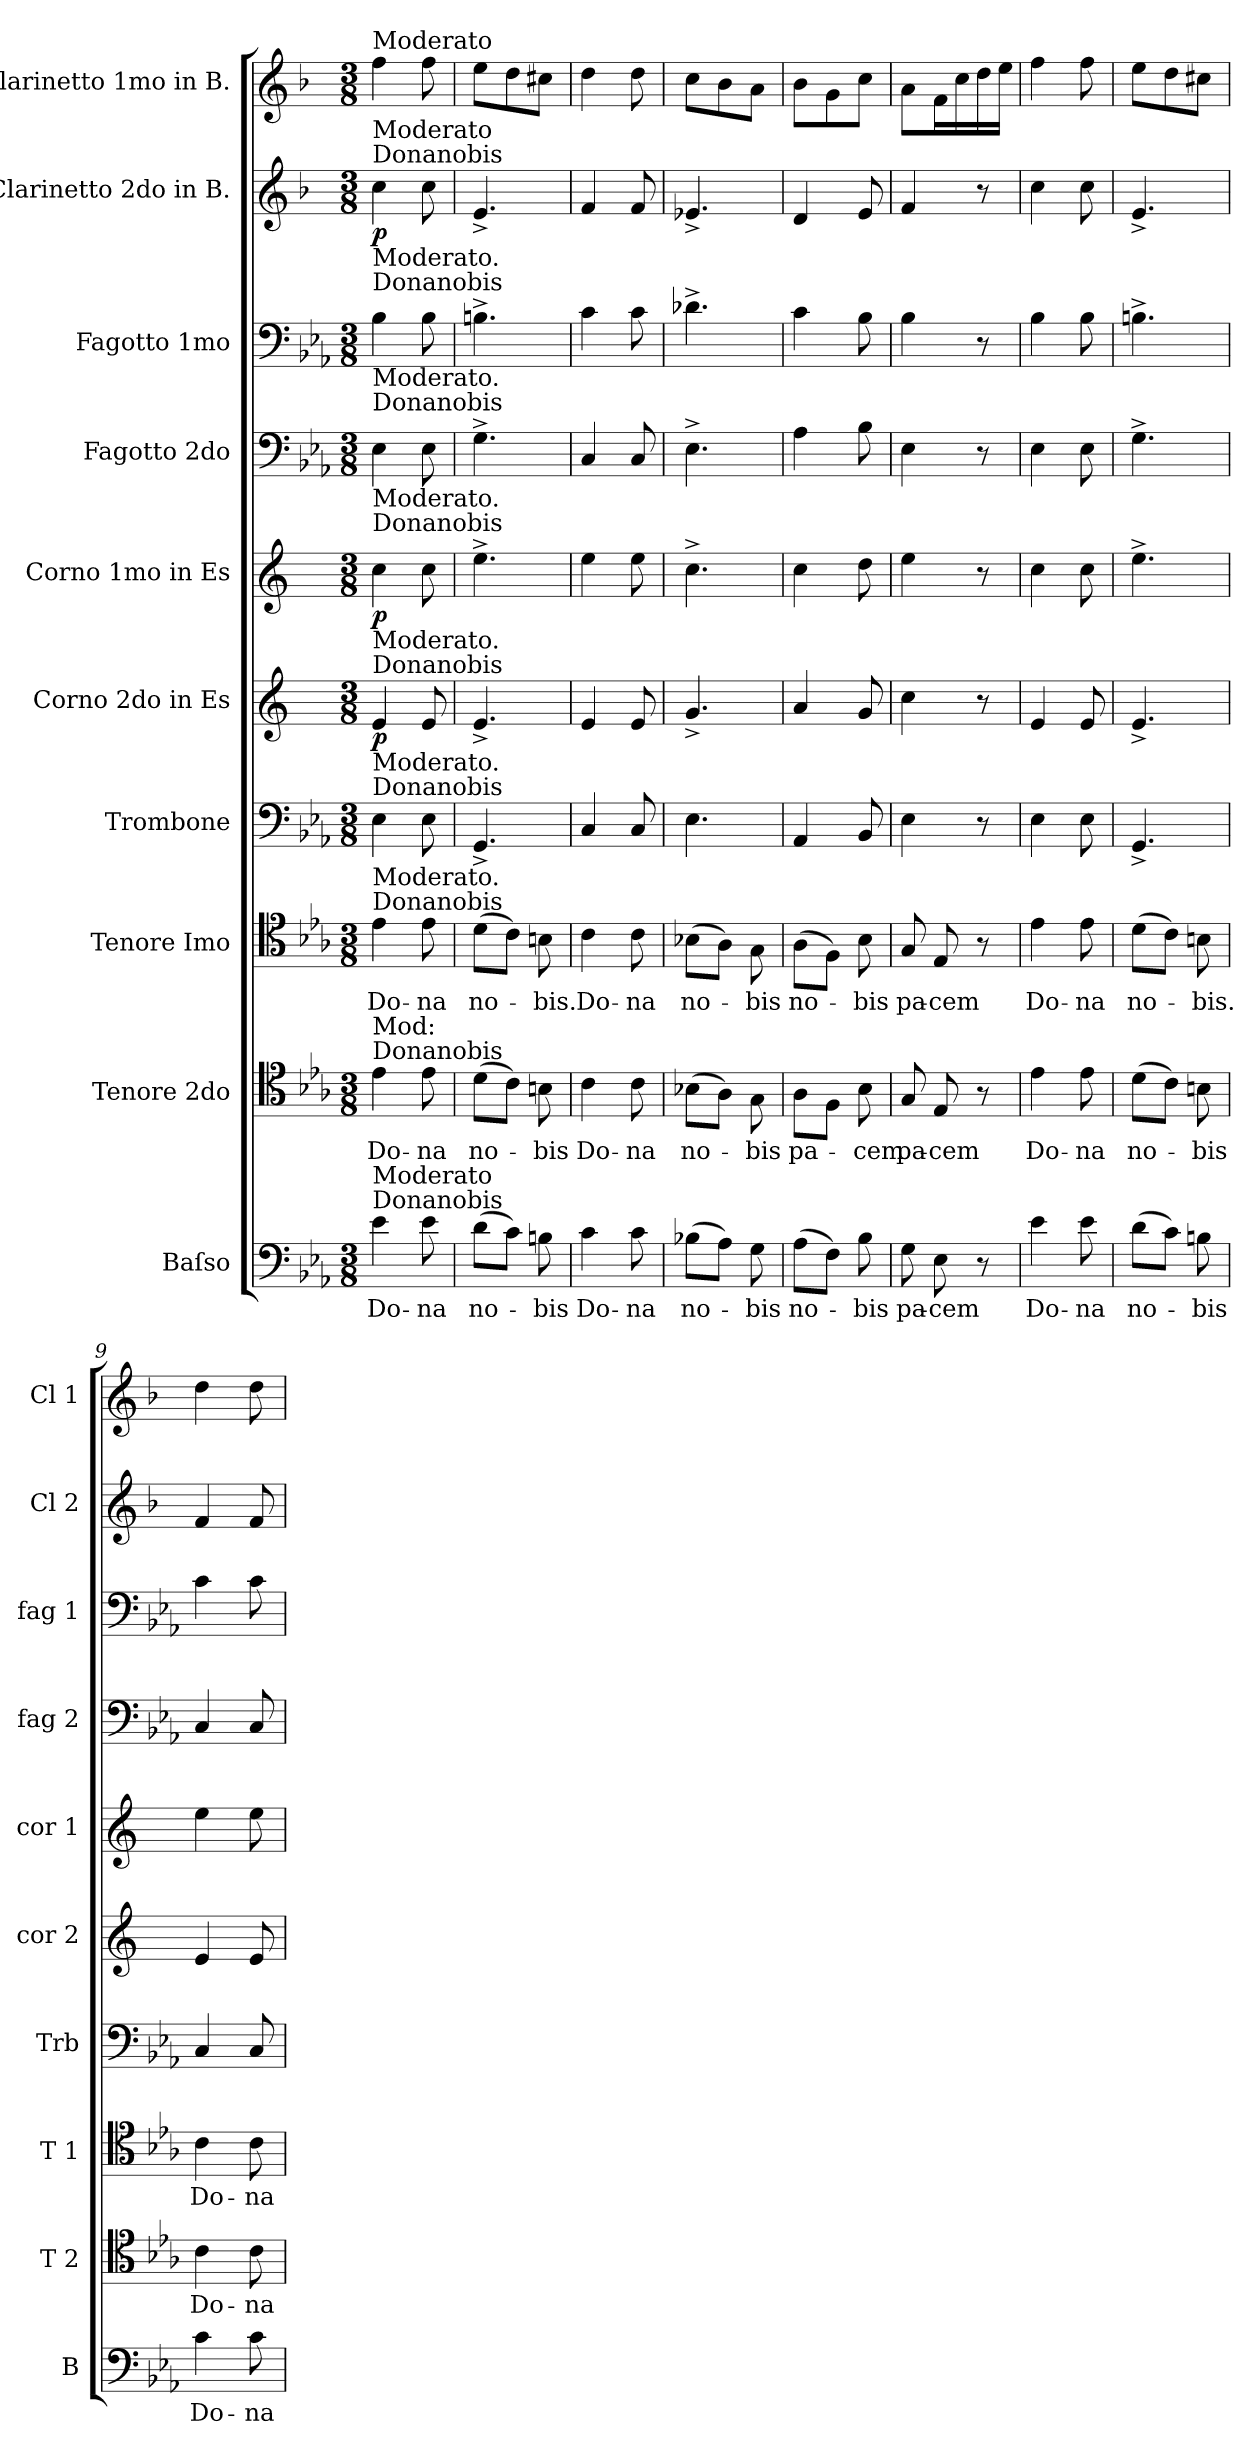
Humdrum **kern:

**kern	**text	**kern	**text	**kern	**text	**kern	**kern	**dynam	**kern	**dynam	**kern	**kern	**kern	**dynam	**kern
*part10	*part10	*part9	*part9	*part8	*part8	*part7	*part6	*part6	*part5	*part5	*part4	*part3	*part2	*part2	*part1
*staff10	*staff10	*staff9	*staff9	*staff8	*staff8	*staff7	*staff6	*staff6	*staff5	*staff5	*staff4	*staff3	*staff2	*staff2	*staff1
*I"Baſso	*	*I"Tenore 2do	*	*I"Tenore Imo	*	*I"Trombone	*I"Corno 2do in Es	*	*I"Corno 1mo in Es	*	*I"Fagotto 2do	*I"Fagotto 1mo	*I"Clarinetto 2do in B.	*	*I"Clarinetto 1mo in B.
*I'B	*	*I'T 2	*	*I'T 1	*	*I'Trb	*I'cor 2	*	*I'cor 1	*	*I'fag 2	*I'fag 1	*I'Cl 2	*	*I'Cl 1
*clefF4	*	*clefC4	*	*clefC4	*	*clefF4	*clefG2	*	*clefG2	*	*clefF4	*clefF4	*clefG2	*	*clefG2
*	*	*	*	*	*	*	*ITrd5c9	*	*ITrd5c9	*	*	*	*ITrd1c2	*	*ITrd1c2
*k[b-e-a-]	*	*k[b-e-a-]	*	*k[b-e-a-]	*	*k[b-e-a-]	*k[b-e-a-]	*	*k[b-e-a-]	*	*k[b-e-a-]	*k[b-e-a-]	*k[b-e-a-]	*	*k[b-e-a-]
*M3/8	*	*M3/8	*	*M3/8	*	*M3/8	*M3/8	*	*M3/8	*	*M3/8	*M3/8	*M3/8	*	*M3/8
=1	=1	=1	=1	=1	=1	=1	=1	=1	=1	=1	=1	=1	=1	=1	=1
!	!	!	!	!	!	!	!	!	!	!	!	!	!	!	!LO:TX:a:t=Moderato
!	!	!	!	!	!	!	!	!	!	!	!	!	!LO:TX:a:t=Donanobis	!	!
!	!	!	!	!	!	!	!	!	!	!	!	!	!LO:TX:a:t=Moderato	!	!
!	!	!	!	!	!	!	!	!	!	!	!	!LO:TX:a:t=Donanobis	!	!	!
!	!	!	!	!	!	!	!	!	!	!	!	!LO:TX:a:t=Moderato.	!	!	!
!	!	!	!	!	!	!	!	!	!	!	!LO:TX:a:t=Donanobis	!	!	!	!
!	!	!	!	!	!	!	!	!	!	!	!LO:TX:a:t=Moderato.	!	!	!	!
!	!	!	!	!	!	!	!	!	!LO:TX:a:t=Donanobis	!	!	!	!	!	!
!	!	!	!	!	!	!	!	!	!LO:TX:a:t=Moderato.	!	!	!	!	!	!
!	!	!	!	!	!	!	!LO:TX:a:t=Donanobis	!	!	!	!	!	!	!	!
!	!	!	!	!	!	!	!LO:TX:a:t=Moderato.	!	!	!	!	!	!	!	!
!	!	!	!	!	!	!LO:TX:a:t=Donanobis	!	!	!	!	!	!	!	!	!
!	!	!	!	!	!	!LO:TX:a:t=Moderato.	!	!	!	!	!	!	!	!	!
!	!	!	!	!LO:TX:a:t=Donanobis	!	!	!	!	!	!	!	!	!	!	!
!	!	!	!	!LO:TX:a:t=Moderato.	!	!	!	!	!	!	!	!	!	!	!
!	!	!LO:TX:a:t=Donanobis	!	!	!	!	!	!	!	!	!	!	!	!	!
!	!	!LO:TX:a:t=Mod&colon;	!	!	!	!	!	!	!	!	!	!	!	!	!
!LO:TX:a:t=Donanobis	!	!	!	!	!	!	!	!	!	!	!	!	!	!	!
!LO:TX:a:t=Moderato	!	!	!	!	!	!	!	!	!	!	!	!	!	!	!
!	!	!	!	!	!	!	!	!LO:DY:b	!	!LO:DY:b	!	!	!	!LO:DY:b	!
4e-\	Do-	4e-\	Do-	4e-\	Do-	4E-\	4G/	p	4e-\	p	4E-\	4B-\	4b-\	p	4ee-\
8e-\	-na	8e-\	-na	8e-\	-na	8E-\	8G/	.	8e-\	.	8E-\	8B-\	8b-\	.	8ee-\
=2	=2	=2	=2	=2	=2	=2	=2	=2	=2	=2	=2	=2	=2	=2	=2
(8d\L	no-	(8d\L	no-	(8d\L	no-	4.GG^>/	4.G^>/	.	4.g^\	.	4.G^<\	4.Bn^<\	4.d^>/	.	8dd\L
8c\J)	.	8c\J)	.	8c\J)	.	.	.	.	.	.	.	.	.	.	8cc\
8Bn\	-bis	8Bn\	-bis	8Bn\	-bis.	.	.	.	.	.	.	.	.	.	8bn\J
=3	=3	=3	=3	=3	=3	=3	=3	=3	=3	=3	=3	=3	=3	=3	=3
4c\	Do-	4c\	Do-	4c\	Do-	4C/	4G/	.	4g\	.	4C/	4c\	4e-/	.	4cc\
8c\	-na	8c\	-na	8c\	-na	8C/	8G/	.	8g\	.	8C/	8c\	8e-/	.	8cc\
=4	=4	=4	=4	=4	=4	=4	=4	=4	=4	=4	=4	=4	=4	=4	=4
(8B-X\L	no-	(8B-X\L	no-	(8B-X\L	no-	4.E-\	4.B-^>/	.	4.e-^\	.	4.E-^<\	4.d-X^<\	4.d-X^>/	.	8b-\L
8A-\J)	.	8A-\J)	.	8A-\J)	.	.	.	.	.	.	.	.	.	.	8a-\
8G\	-bis	8G\	-bis	8G\	-bis	.	.	.	.	.	.	.	.	.	8g\J
=5	=5	=5	=5	=5	=5	=5	=5	=5	=5	=5	=5	=5	=5	=5	=5
(8A-\L	no-	8A-\L	pa-	(8A-\L	no-	4AA-/	4c/	.	4e-\	.	4A-\	4c\	4c/	.	8a-\L
8F\J)	.	8F\J	.	8F\J)	.	.	.	.	.	.	.	.	.	.	8f\
8B-\	-bis	8B-\	-cem	8B-\	-bis	8BB-/	8B-/	.	8f\	.	8B-\	8B-\	8d/	.	8b-\J
=6	=6	=6	=6	=6	=6	=6	=6	=6	=6	=6	=6	=6	=6	=6	=6
8G\	pa-	8G/	pa-	8G/	pa-	4E-\	4e-\	.	4g\	.	4E-\	4B-\	4e-/	.	8g\L
8E-\	-cem	8E-/	-cem	8E-/	-cem	.	.	.	.	.	.	.	.	.	16e-\L
.	.	.	.	.	.	.	.	.	.	.	.	.	.	.	16b-\
8r	.	8r	.	8r	.	8r	8r	.	8r	.	8r	8r	8r	.	16cc\
.	.	.	.	.	.	.	.	.	.	.	.	.	.	.	16dd\JJ
=7	=7	=7	=7	=7	=7	=7	=7	=7	=7	=7	=7	=7	=7	=7	=7
4e-\	Do-	4e-\	Do-	4e-\	Do-	4E-\	4G/	.	4e-\	.	4E-\	4B-\	4b-\	.	4ee-\
8e-\	-na	8e-\	-na	8e-\	-na	8E-\	8G/	.	8e-\	.	8E-\	8B-\	8b-\	.	8ee-\
=8	=8	=8	=8	=8	=8	=8	=8	=8	=8	=8	=8	=8	=8	=8	=8
(8d\L	no-	(8d\L	no-	(8d\L	no-	4.GG^>/	4.G^>/	.	4.g^\	.	4.G^<\	4.Bn^<\	4.d^>/	.	8dd\L
8c\J)	.	8c\J)	.	8c\J)	.	.	.	.	.	.	.	.	.	.	8cc\
8Bn\	-bis	8Bn\	-bis	8Bn\	-bis.	.	.	.	.	.	.	.	.	.	8bn\J
=9	=9	=9	=9	=9	=9	=9	=9	=9	=9	=9	=9	=9	=9	=9	=9
4c\	Do-	4c\	Do-	4c\	Do-	4C/	4G/	.	4g\	.	4C/	4c\	4e-/	.	4cc\
8c\	-na	8c\	-na	8c\	-na	8C/	8G/	.	8g\	.	8C/	8c\	8e-/	.	8cc\
=	=	=	=	=	=	=	=	=	=	=	=	=	=	=	=
*-	*-	*-	*-	*-	*-	*-	*-	*-	*-	*-	*-	*-	*-	*-	*-
